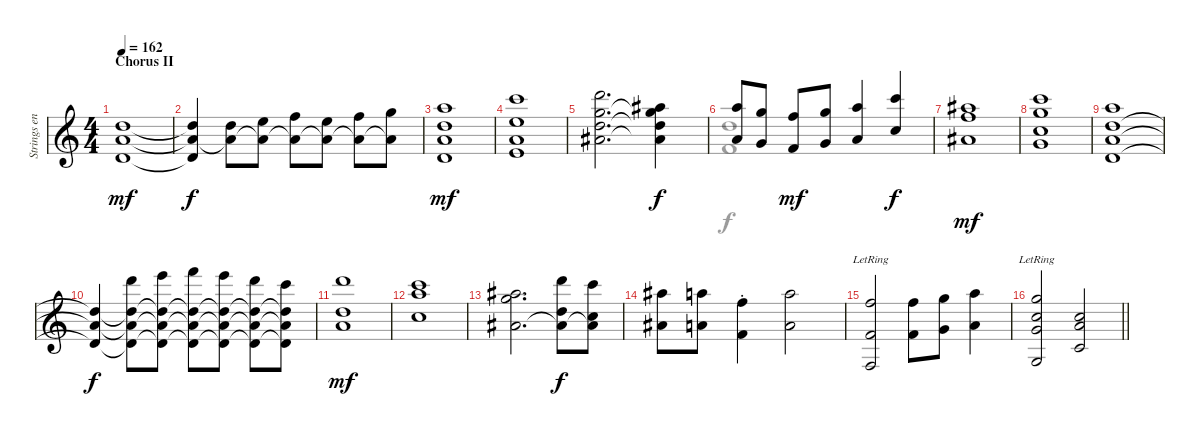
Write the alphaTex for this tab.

\track ("Strings ensemble" "Strings en") {instrument stringensemble1}
\staff {score}
\tuning (E4 B3 G3 D3 G2 C2) {hide}
\voice
\ts (4 4)
\section ("" "Chorus II")
\tempo 162
\clef g2
\ks c
(10.1 10.2 7.3).1{dy mf} |
(10.1{t} 10.2{t} 7.3{t}).4{dy f} (10.1 10.2{t}).8 (12.1 10.2{t}).8 (13.1 10.2{t}).8 (12.1 10.2{t}).8 (13.1 10.2{t}).8 (15.1 10.2{t}).8 |
(17.1 19.3 19.4 19.5).1{dy mf} |
(20.1 21.3 19.4 21.5).1 |
(22.1 20.2 19.3 20.4).2{d} (18.1 20.2{t} 19.3{t} 20.4{t}).4{dy f} |
(17.1 19.4).8 (15.1 17.4).8 (13.1 15.4).8{dy mf} (15.1 17.4).8 (17.1 19.4).4 (20.1 17.3).4{dy f} |
(18.1 18.2 20.4).1{dy mf} |
(20.1 20.2 17.3 17.4).1 |
(17.1 19.3 19.4 19.5).1 |
(19.3{t} 19.4{t} 19.5{t}).4{dy f} (22.1 19.3{t} 19.4{t} 19.5{t}).8 (24.1 19.3{t} 19.4{t} 19.5{t}).8 (25.1 19.3{t} 19.4{t} 19.5{t}).8 (24.1 19.3{t} 19.4{t} 19.5{t}).8 (22.1 19.3{t} 19.4{t} 19.5{t}).8 (20.1 19.3{t} 19.4{t} 19.5{t}).8 |
(22.1 19.3 19.4).1{dy mf} |
(20.1 22.2 22.4).1 |
(18.1 20.2 20.4).2{d} (22.1 19.3 20.4{t}).8{dy f} (20.1 17.3 20.4{t}).8 |
(18.1 20.4).8 (17.1 19.4).8 (22.3{st} 22.5{st}).4 (17.1 19.4).2 |
(13.1 15.4 10.5{lr}).2 (13.1 15.4).8 (15.1 17.4).8 (17.1 19.4).4 |
\barLineRight lightlight
(15.1 17.3 17.4 12.5{lr}).2 (17.3 19.4 17.5).2
\voice
\clef g2
\ottava regular
\simile none
\ks c
|
|
|
|
|
(10.1 10.3).1 |
|
|
|
|
|
|
|
|
|
\barLineRight lightlight
